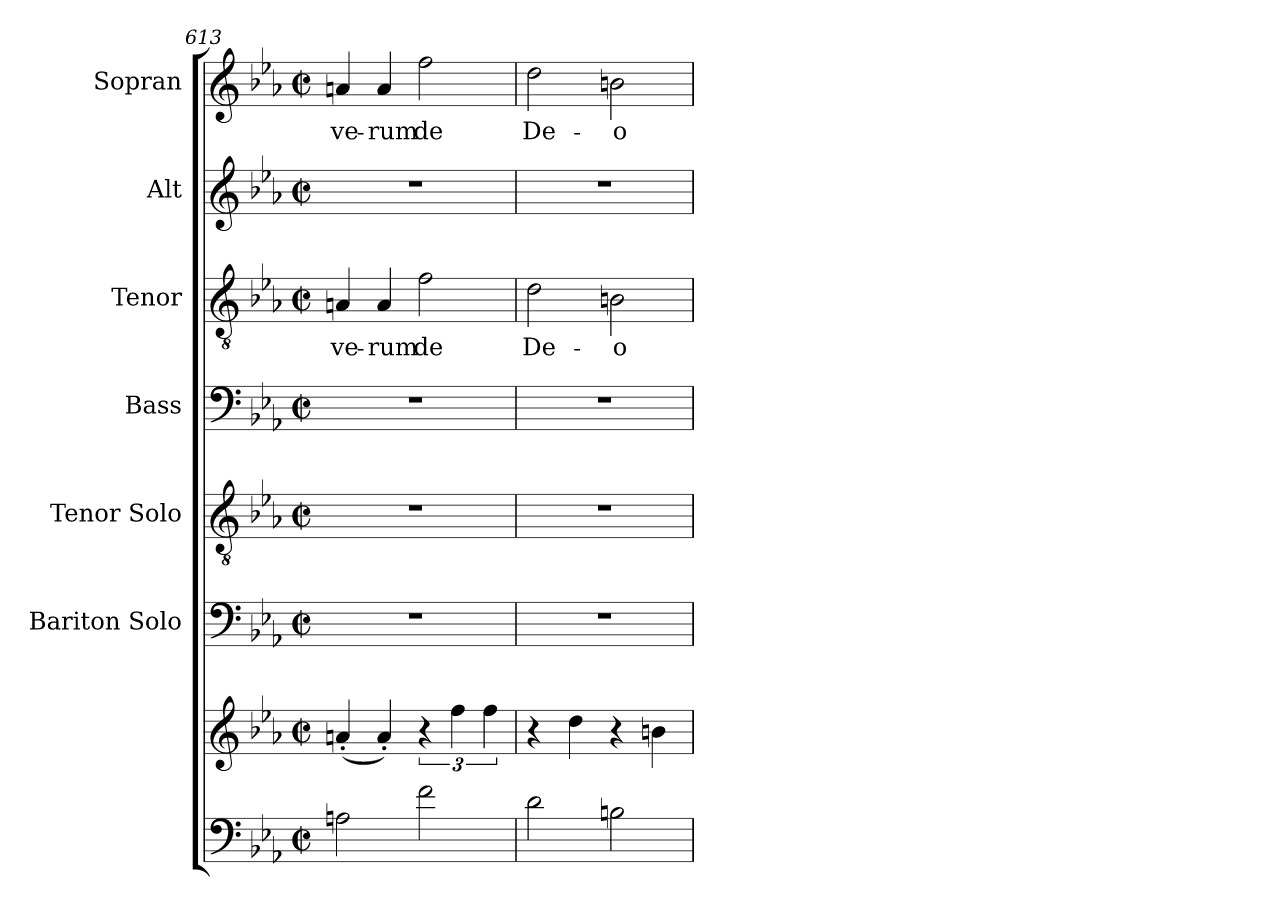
**kern	**kern	**kern	**kern	**kern	**kern	**text	**kern	**kern	**text
*part7	*part7	*part6	*part5	*part4	*part3	*part3	*part2	*part1	*part1
*staff8	*staff7	*staff6	*staff5	*staff4	*staff3	*staff3	*staff2	*staff1	*staff1
*	*	*I"Bariton Solo	*I"Tenor Solo	*I"Bass	*I"Tenor	*	*I"Alt	*I"Sopran	*
*	*	*	*	*I'B.	*I'T.	*	*I'A.	*I'S.	*
*clefF4	*clefG2	*clefF4	*clefGv2	*clefF4	*clefGv2	*	*clefG2	*clefG2	*
*k[b-e-a-]	*k[b-e-a-]	*k[b-e-a-]	*k[b-e-a-]	*k[b-e-a-]	*k[b-e-a-]	*	*k[b-e-a-]	*k[b-e-a-]	*
*E-:	*E-:	*E-:	*E-:	*E-:	*E-:	*	*E-:	*E-:	*
*M2/2	*M2/2	*M2/2	*M2/2	*M2/2	*M2/2	*	*M2/2	*M2/2	*
*met(c|)	*met(c|)	*met(c|)	*met(c|)	*met(c|)	*met(c|)	*	*met(c|)	*met(c|)	*
=613	=613	=613	=613	=613	=613	=613	=613	=613	=613
!	!	!	!	!	!	!LO:LY:b	!	!	!LO:LY:b
2An\	(<4an'</	1r	1r	1r	4An/	ve-	1r	4an/	ve-
!	!	!	!	!	!	!LO:LY:b	!	!	!LO:LY:b
.	4a'</)	.	.	.	4A/	-rum	.	4a/	-rum
!	!	!	!	!	!	!LO:LY:b	!	!	!LO:LY:b
2f\	6r	.	.	.	2f\	de	.	2ff\	de
.	6ff\	.	.	.	.	.	.	.	.
.	6ff\	.	.	.	.	.	.	.	.
!!LO:PB:g=z
=614	=614	=614	=614	=614	=614	=614	=614	=614	=614
!	!	!	!	!	!	!LO:LY:b	!	!	!LO:LY:b
2d\	4r	1r	1r	1r	2d\	De-	1r	2dd\	De-
.	4dd\	.	.	.	.	.	.	.	.
!	!	!	!	!	!	!LO:LY:b	!	!	!LO:LY:b
2Bn\	4r	.	.	.	2Bn\	-o	.	2bn\	-o
.	4bn\	.	.	.	.	.	.	.	.
=	=	=	=	=	=	=	=	=	=
*-	*-	*-	*-	*-	*-	*-	*-	*-	*-
